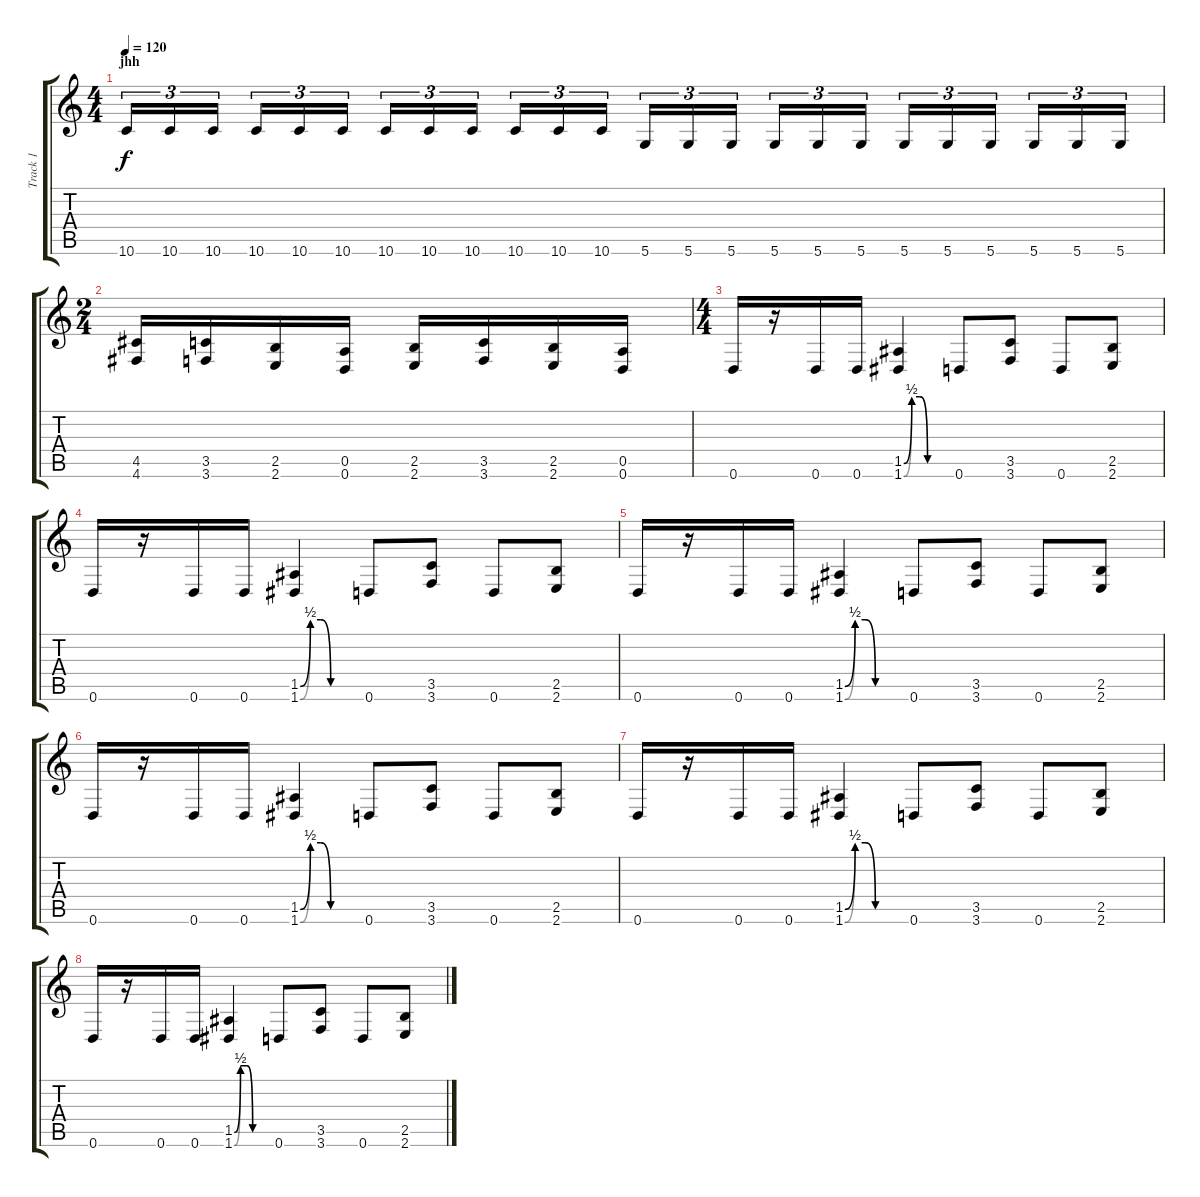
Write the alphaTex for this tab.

\track ("Track 1" "Track 1") {instrument distortionguitar}
\staff {score tabs}
\tuning (E4 B3 G3 D3 A2 D2) {hide}
\ts (4 4)
\section ("" "jhh")
\tempo 120
\clef g2
\ks c
10.6.16{tu (3 2) dy f} 10.6.16{tu (3 2)} 10.6.16{tu (3 2) beam splitsecondary} 10.6.16{tu (3 2)} 10.6.16{tu (3 2)} 10.6.16{tu (3 2)} 10.6.16{tu (3 2)} 10.6.16{tu (3 2)} 10.6.16{tu (3 2) beam splitsecondary} 10.6.16{tu (3 2)} 10.6.16{tu (3 2)} 10.6.16{tu (3 2)} 5.6.16{tu (3 2)} 5.6.16{tu (3 2)} 5.6.16{tu (3 2) beam splitsecondary} 5.6.16{tu (3 2)} 5.6.16{tu (3 2)} 5.6.16{tu (3 2)} 5.6.16{tu (3 2)} 5.6.16{tu (3 2)} 5.6.16{tu (3 2) beam splitsecondary} 5.6.16{tu (3 2)} 5.6.16{tu (3 2)} 5.6.16{tu (3 2)} |
\ts (2 4)
(4.5 4.6).16 (3.5 3.6).16 (2.5 2.6).16 (0.5 0.6).16 (2.5 2.6).16 (3.5 3.6).16 (2.5 2.6).16 (0.5 0.6).16 |
\ts (4 4)
0.6.16 r.16 0.6.16 0.6.16 (1.5{be (custom 0 0 10 2 20 2 30 0 60 0)} 1.6{be (custom 0 0 10 2 20 2 30 0 60 0)}).4 0.6.8 (3.5 3.6).8 0.6.8 (2.5 2.6).8 |
0.6.16 r.16 0.6.16 0.6.16 (1.5{be (custom 0 0 10 2 20 2 30 0 60 0)} 1.6{be (custom 0 0 10 2 20 2 30 0 60 0)}).4 0.6.8 (3.5 3.6).8 0.6.8 (2.5 2.6).8 |
0.6.16 r.16 0.6.16 0.6.16 (1.5{be (custom 0 0 10 2 20 2 30 0 60 0)} 1.6{be (custom 0 0 10 2 20 2 30 0 60 0)}).4 0.6.8 (3.5 3.6).8 0.6.8 (2.5 2.6).8 |
0.6.16 r.16 0.6.16 0.6.16 (1.5{be (custom 0 0 10 2 20 2 30 0 60 0)} 1.6{be (custom 0 0 10 2 20 2 30 0 60 0)}).4 0.6.8 (3.5 3.6).8 0.6.8 (2.5 2.6).8 |
0.6.16 r.16 0.6.16 0.6.16 (1.5{be (custom 0 0 10 2 20 2 30 0 60 0)} 1.6{be (custom 0 0 10 2 20 2 30 0 60 0)}).4 0.6.8 (3.5 3.6).8 0.6.8 (2.5 2.6).8 |
0.6.16 r.16 0.6.16 0.6.16 (1.5{be (custom 0 0 10 2 20 2 30 0 60 0)} 1.6{be (custom 0 0 10 2 20 2 30 0 60 0)}).4 0.6.8 (3.5 3.6).8 0.6.8 (2.5 2.6).8
